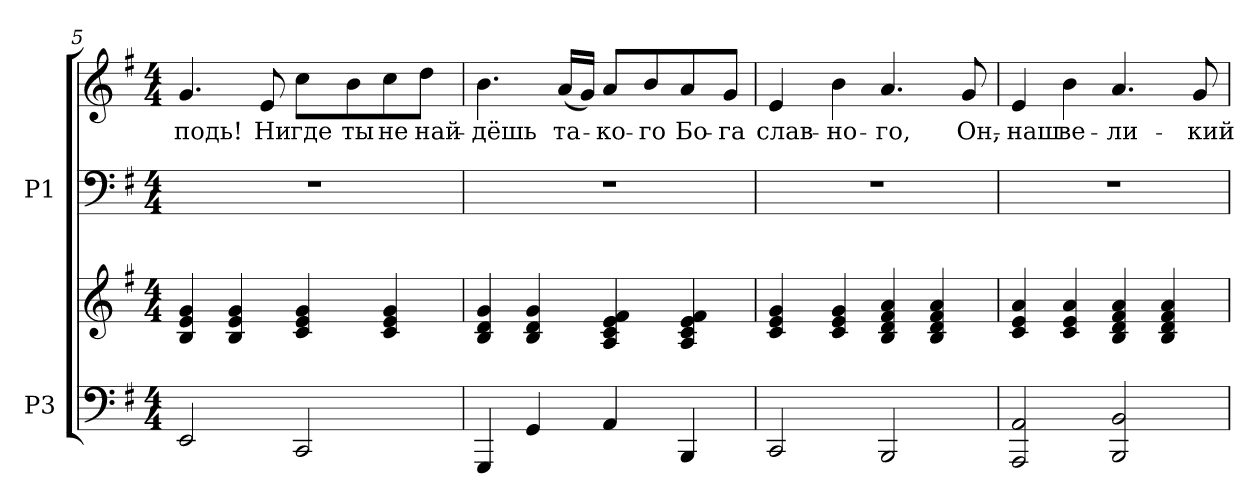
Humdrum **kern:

**kern	**kern	**kern	**kern	**text
*part2	*part2	*part1	*part1	*part1
*staff4	*staff3	*staff2	*staff1	*staff1
*I"P3	*	*I"P1	*	*
*clefF4	*clefG2	*clefF4	*clefG2	*
*k[f#]	*k[f#]	*k[f#]	*k[f#]	*
*e:	*e:	*e:	*e:	*
*M4/4	*M4/4	*M4/4	*M4/4	*
=5	=5	=5	=5	=5
!	!	!	!	!LO:LY:b:color=#000000
2EEi/	4Bi/ 4ei 4gi	1r	4.gi/	-подь!
.	4Bi/ 4ei 4gi	.	.	.
!	!	!	!	!LO:LY:b:color=#000000
.	.	.	8ei/	Ни
!	!	!	!	!LO:LY:b:color=#000000
2CCi/	4ci/ 4ei 4gi	.	8cci\L	где
!	!	!	!	!LO:LY:b:color=#000000
.	.	.	8bi\	ты
!	!	!	!	!LO:LY:b:color=#000000
.	4ci/ 4ei 4gi	.	8cci\	не
!	!	!	!	!LO:LY:b:color=#000000
.	.	.	8ddi\J	най-
=6	=6	=6	=6	=6
!	!	!	!	!LO:LY:b:color=#000000
4GGGi/	4Bi/ 4di 4gi	1r	4.bi\	-дёшь
4GGi/	4Bi/ 4di 4gi	.	.	.
!	!	!	!	!LO:LY:b:color=#000000
.	.	.	(16ai/LL	та-
.	.	.	16gi/JJ)	.
!	!	!	!	!LO:LY:b:color=#000000
4AAi/	4Ai/ 4ci 4ei 4f#i	.	8ai/L	-ко-
!	!	!	!	!LO:LY:b:color=#000000
.	.	.	8bi/	-го
!	!	!	!	!LO:LY:b:color=#000000
4BBBi/	4Ai/ 4ci 4ei 4f#i	.	8ai/	Бо-
!	!	!	!	!LO:LY:b:color=#000000
.	.	.	8gi/J	-га
!!LO:LB:g=z
=7	=7	=7	=7	=7
!	!	!	!	!LO:LY:b:color=#000000
2CCi/	4ci/ 4ei 4gi	1r	4ei/	слав-
!	!	!	!	!LO:LY:b:color=#000000
.	4ci/ 4ei 4gi	.	4bi\	-но-
!	!	!	!	!LO:LY:b:color=#000000
2BBBi/	4Bi/ 4di 4f#i 4ai	.	4.ai/	-го,
.	4Bi/ 4di 4f#i 4ai	.	.	.
!	!	!	!	!LO:LY:b:color=#000000
.	.	.	8gi/	Он,-
=8	=8	=8	=8	=8
!	!	!	!	!LO:LY:b:color=#000000
2AAAi/ 2AAi	4ci/ 4ei 4ai	1r	4ei/	-наш
!	!	!	!	!LO:LY:b:color=#000000
.	4ci/ 4ei 4ai	.	4bi\	ве-
!	!	!	!	!LO:LY:b:color=#000000
2BBBi/ 2BBi	4Bi/ 4di 4f#i 4ai	.	4.ai/	-ли-
.	4Bi/ 4di 4f#i 4ai	.	.	.
!	!	!	!	!LO:LY:b:color=#000000
.	.	.	8gi/	-кий
=	=	=	=	=
*-	*-	*-	*-	*-
